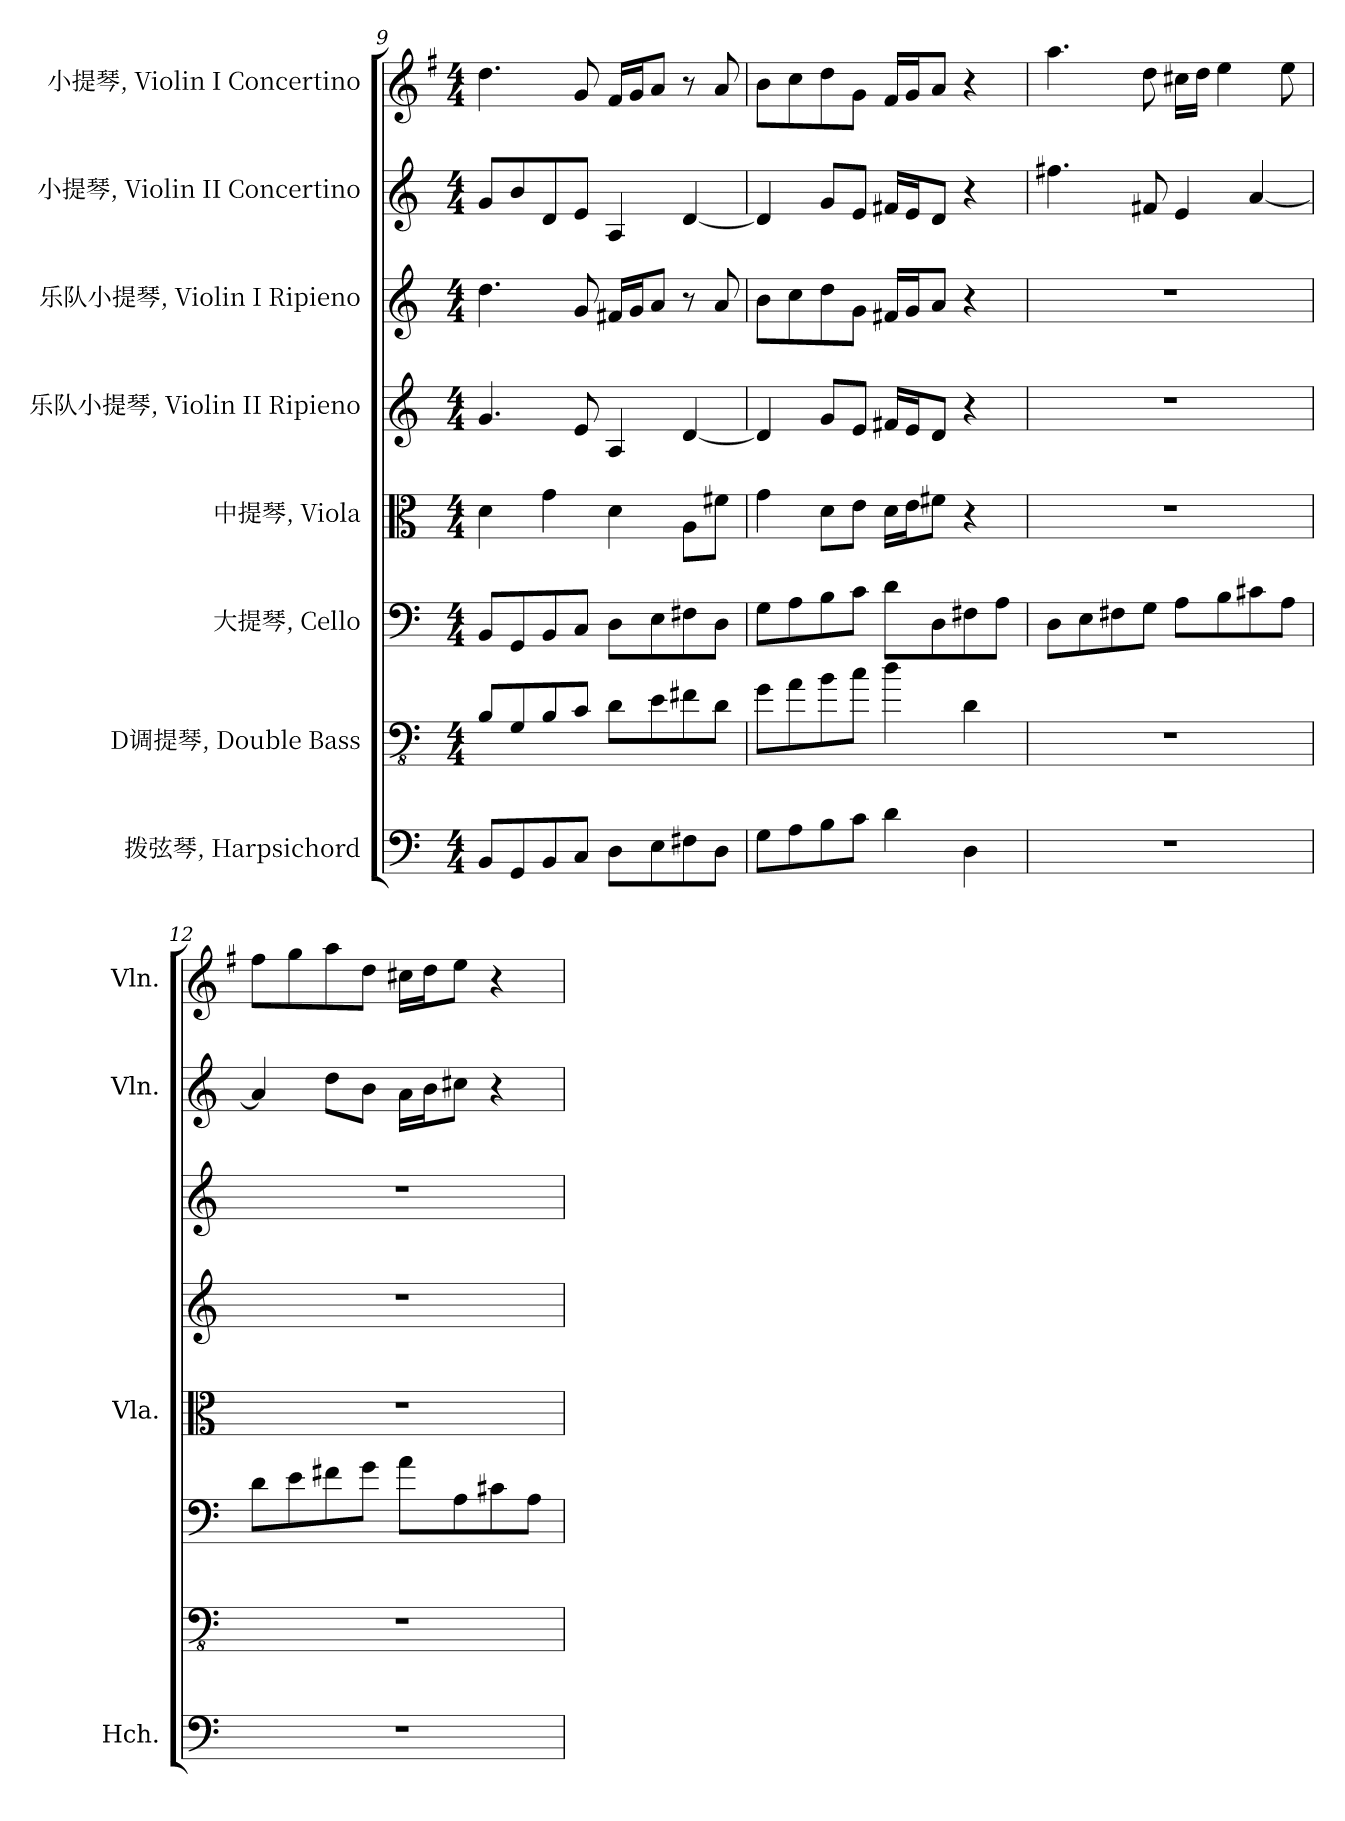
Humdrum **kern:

**kern	**kern	**kern	**kern	**kern	**kern	**kern	**kern
*part8	*part7	*part6	*part5	*part4	*part3	*part2	*part1
*staff8	*staff7	*staff6	*staff5	*staff4	*staff3	*staff2	*staff1
*I"拨弦琴, Harpsichord	*I"D调提琴, Double Bass	*I"大提琴, Cello	*I"中提琴, Viola	*I"乐队小提琴, Violin II Ripieno	*I"乐队小提琴, Violin I Ripieno	*I"小提琴, Violin II Concertino	*I"小提琴, Violin I Concertino
*I'Hch.	*	*	*I'Vla.	*	*	*I'Vln.	*I'Vln.
*clefF4	*clefFv4	*clefF4	*clefC3	*clefG2	*clefG2	*clefG2	*clefG2
*	*ITrd7c12	*	*	*	*	*	*
*k[]	*k[]	*k[]	*k[]	*k[]	*k[]	*k[]	*k[f#]
*M4/4	*M4/4	*M4/4	*M4/4	*M4/4	*M4/4	*M4/4	*M4/4
=9	=9	=9	=9	=9	=9	=9	=9
8BB/L	8BBB/L	8BB/L	4d\	4.g/	4.dd\	8g/L	4.dd\
8GG/	8GGG/	8GG/	.	.	.	8b/	.
8BB/	8BBB/	8BB/	4g\	.	.	8d/	.
8C/J	8CC/J	8C/J	.	8e/	8g/	8e/J	8g/
8D\L	8DD\L	8D\L	4d\	4A/	16f#X/LL	4A/	16f#/LL
.	.	.	.	.	16g/J	.	16g/J
8E\	8EE\	8E\	.	.	8a/J	.	8a/J
8F#X\	8FF#X\	8F#X\	8A\L	[4d/	8r	[4d/	8r
8D\J	8DD\J	8D\J	8f#X\J	.	8a/	.	8a/
=10	=10	=10	=10	=10	=10	=10	=10
8G\L	8GG\L	8G\L	4g\	4d/]	8b\L	4d/]	8b\L
8A\	8AA\	8A\	.	.	8cc\	.	8cc\
8B\	8BB\	8B\	8d\L	8g/L	8dd\	8g/L	8dd\
8c\J	8C\J	8c\J	8e\J	8e/J	8g\J	8e/J	8g\J
4d\	4D\	8d\L	16d\LL	16f#X/LL	16f#X/LL	16f#X/LL	16f#/LL
.	.	.	16e\J	16e/J	16g/J	16e/J	16g/J
.	.	8D\	8f#X\J	8d/J	8a/J	8d/J	8a/J
4D\	4DD\	8F#X\	4r	4r	4r	4r	4r
.	.	8A\J	.	.	.	.	.
!!LO:PB:g=z
=11	=11	=11	=11	=11	=11	=11	=11
1r	1r	8D\L	1r	1r	1r	4.ff#X\	4.aa\
.	.	8E\	.	.	.	.	.
.	.	8F#X\	.	.	.	.	.
.	.	8G\J	.	.	.	8f#X/	8dd\
.	.	8A\L	.	.	.	4e/	16cc#X\LL
.	.	.	.	.	.	.	16dd\JJ
.	.	8B\	.	.	.	.	4ee\
.	.	8c#X\	.	.	.	[4a/	.
.	.	8A\J	.	.	.	.	8ee\
=12	=12	=12	=12	=12	=12	=12	=12
1r	1r	8d\L	1r	1r	1r	4a/]	8ff#\L
.	.	8e\	.	.	.	.	8gg\
.	.	8f#X\	.	.	.	8dd\L	8aa\
.	.	8g\J	.	.	.	8b\J	8dd\J
.	.	8a\L	.	.	.	16a\LL	16cc#X\LL
.	.	.	.	.	.	16b\J	16dd\J
.	.	8A\	.	.	.	8cc#X\J	8ee\J
.	.	8c#X\	.	.	.	4r	4r
.	.	8A\J	.	.	.	.	.
=	=	=	=	=	=	=	=
*-	*-	*-	*-	*-	*-	*-	*-
